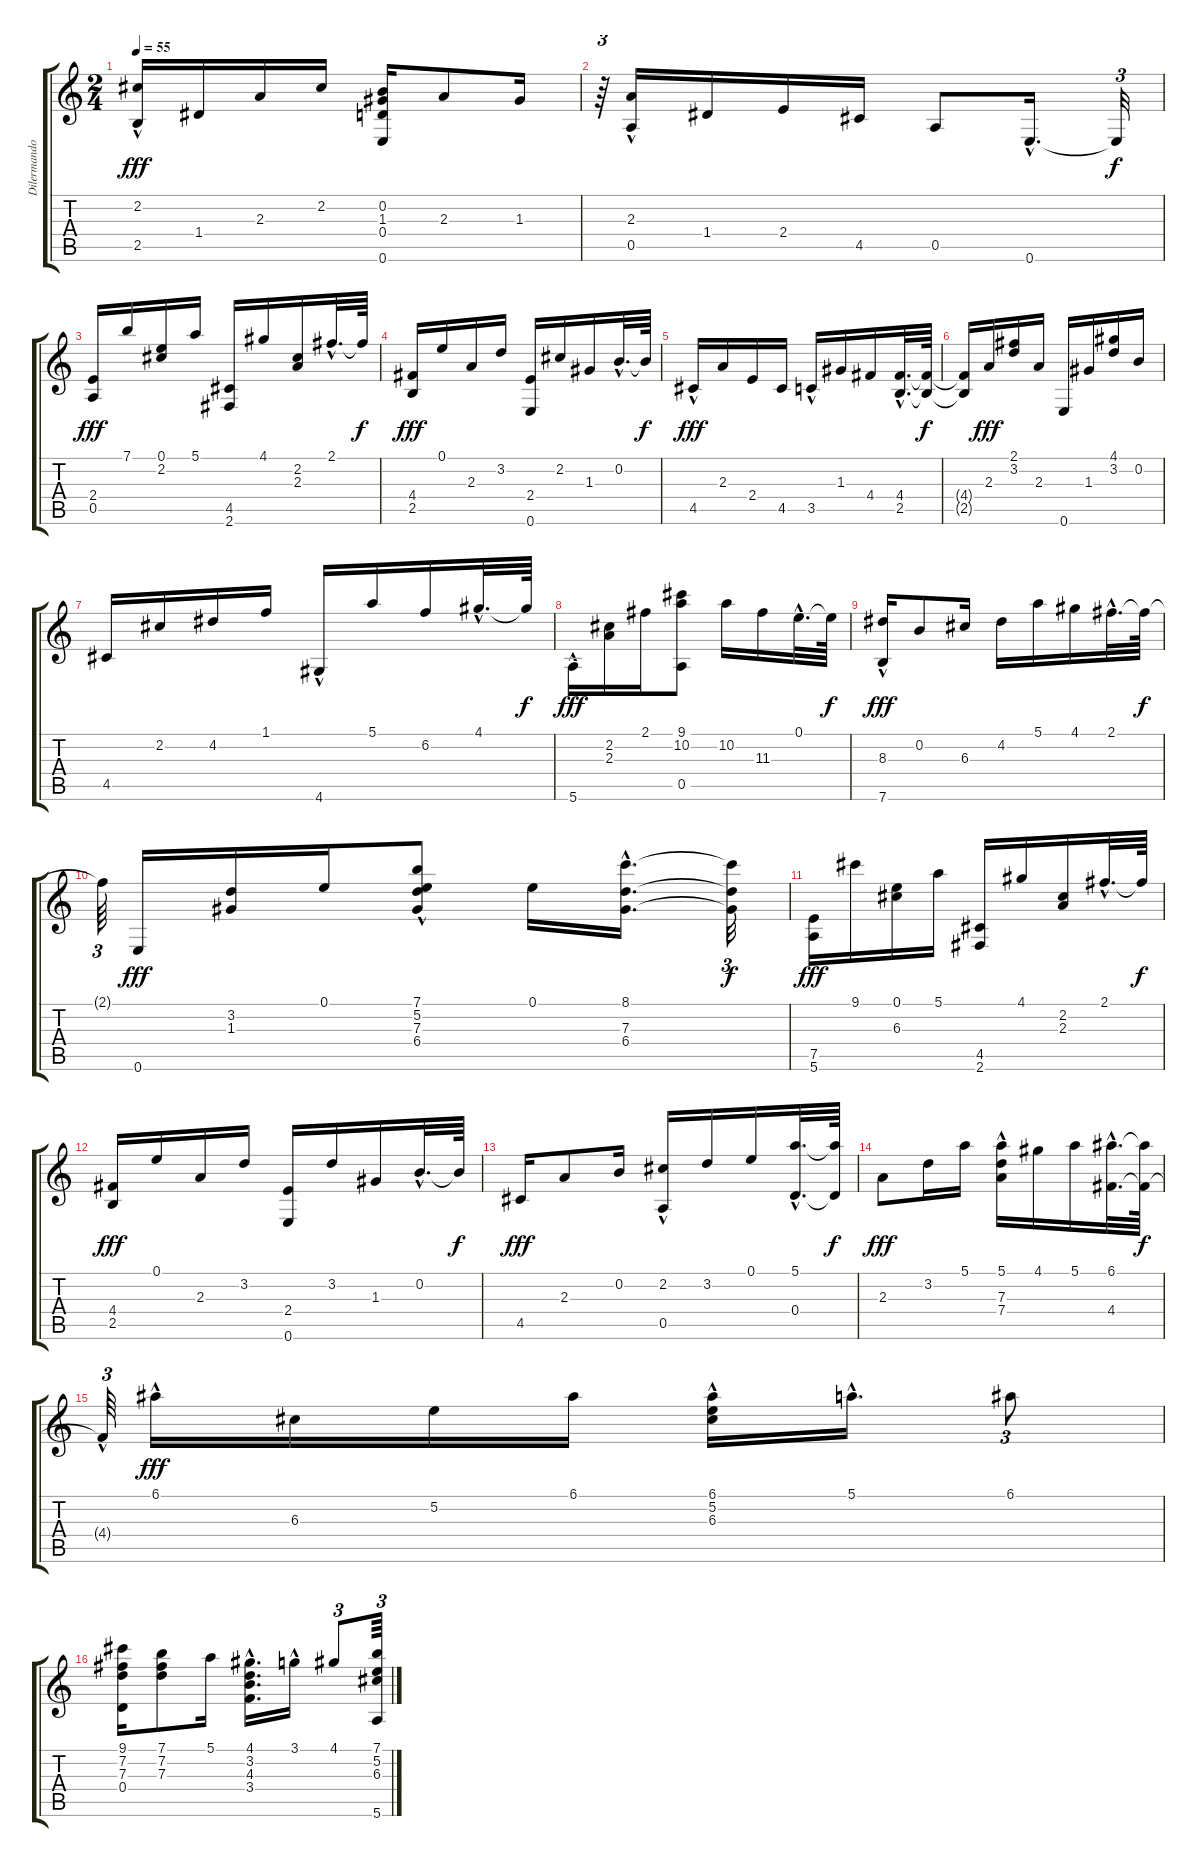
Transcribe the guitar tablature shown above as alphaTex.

\track ("Dilermando Reis" "Dilermando") {instrument acousticguitarnylon}
\staff {score tabs}
\tuning (E4 B3 G3 D3 A2 E2) {hide}
\ts (2 4)
\tempo 55
\clef g2
\ks c
(2.2{hac} 2.5).16{dy fff} 1.4.16 2.3.16 2.2.16 (0.2 1.3 0.4 0.6).16 2.3.8 1.3.16 |
r.64{tu (3 2)} (2.3 0.5{hac}).16 1.4.16 2.4.16 4.5.16 0.5.8 0.6{hac}.16{d} 0.6{t}.32{tu (3 2) dy f} |
(2.4 0.5).16{dy fff} 7.1.16 (0.1 2.2).16 5.1.16 (4.5 2.6).16 4.1.16 (2.2 2.3).16 2.1{hac}.32{d} 2.1{t}.64{dy f} |
(4.4 2.5).16{dy fff} 0.1.16 2.3.16 3.2.16 (2.4 0.6).16 2.2.16 1.3.16 0.2{hac}.32{d} 0.2{t}.64{dy f} |
4.5{hac}.16{dy fff} 2.3.16 2.4.16 4.5.16 3.5{hac}.16 1.3.16 4.4.16 (4.4{hac} 2.5{hac}).32{d} (4.4{t} 2.5{t}).64{dy f} |
(4.4{t} 2.5{t}).16 2.3.16{dy fff} (2.1 3.2).16 2.3.16 0.6.16 1.3.16 (4.1 3.2).16 0.2.16 |
4.5.16 2.2.16 4.2.16 1.1.16 4.6{hac}.16 5.1.16 6.2.16 4.1{hac}.32{d} 4.1{t}.64{dy f} |
5.6{hac}.16{dy fff} (2.2 2.3).16 2.1.16 (9.1 10.2 0.5).8 10.2.16 11.3.16 0.1{hac}.32{d} 0.1{t}.64{dy f} |
(8.3 7.6{hac}).16{dy fff} 0.2.8 6.3.16 4.2.16 5.1.16 4.1.16 2.1{hac}.32{d} 2.1{t}.64{dy f} |
2.1{t}.64{tu (3 2)} 0.6.16{dy fff} (3.2 1.3).16 0.1.16 (7.1 5.2 7.3 6.4{hac}).8 0.1.16 (8.1{hac} 7.3{hac} 6.4{hac}).16{d} (8.1{t} 7.3{t} 6.4{t}).32{tu (3 2) dy f} |
(7.5 5.6).16{dy fff} 9.1.16 (0.1 6.3).16 5.1.16 (4.5 2.6).16 4.1.16 (2.2 2.3).16 2.1{hac}.32{d} 2.1{t}.64{dy f} |
(4.4 2.5).16{dy fff} 0.1.16 2.3.16 3.2.16 (2.4 0.6).16 3.2.16 1.3.16 0.2{hac}.32{d} 0.2{t}.64{dy f} |
4.5.16{dy fff} 2.3.8 0.2.16 (2.2 0.5{hac}).16 3.2.16 0.1.16 (5.1{hac} 0.4{hac}).32{d} (5.1{t} 0.4{t}).64{dy f} |
2.3.8{dy fff} 3.2.16 5.1.16 (5.1 7.3{hac} 7.4{hac}).16 4.1.16 5.1.16 (6.1{hac} 4.4{hac}).32{d} (6.1{t} 4.4{t}).64{dy f} |
4.4{hac t}.64{tu (3 2)} 6.1{hac}.16{dy fff} 6.3.16 5.2.16 6.1.16 (6.1{hac} 5.2{hac} 6.3{hac}).16 5.1{hac}.16{d} 6.1.8{tu (3 2)} |
(9.1 7.2 7.3 0.4).16 (7.1 7.2 7.3).8 5.1.16 (4.1{hac} 3.2{hac} 4.3 3.4).16{d} 3.1{hac}.16 4.1.8{tu (3 2)} (7.1 5.2 6.3 5.6).64{tu (3 2)}
